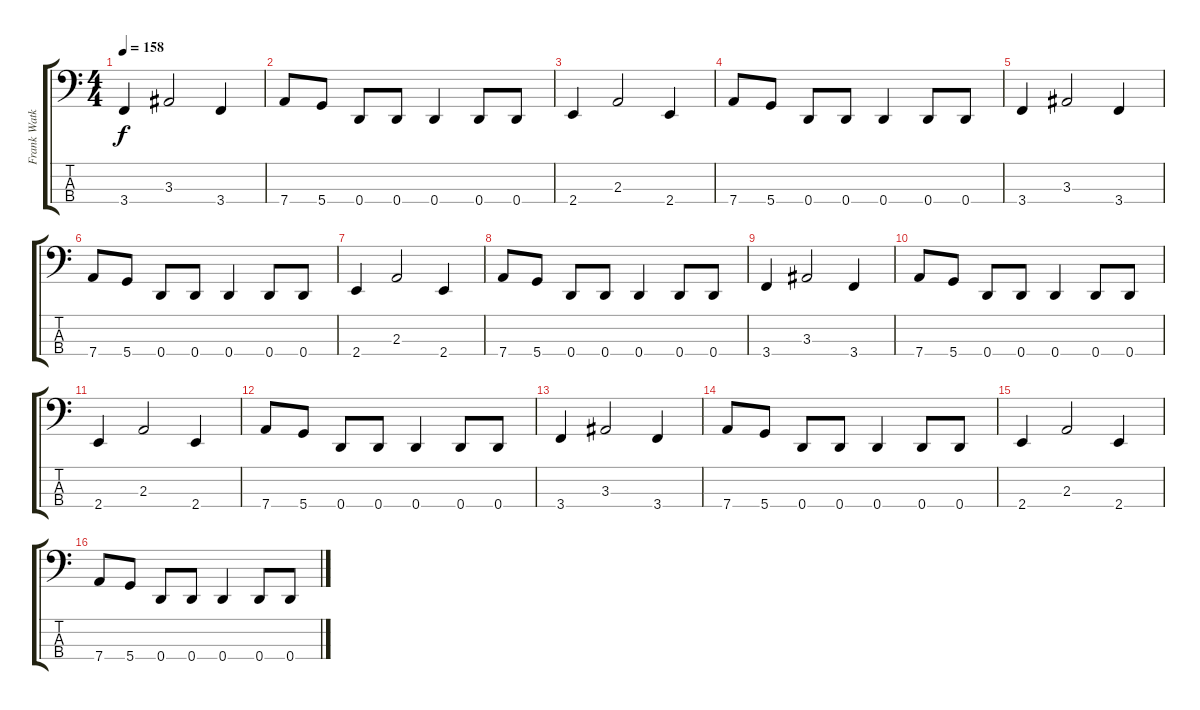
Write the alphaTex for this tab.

\track ("Frank Watkins (Bass)" "Frank Watk") {instrument acousticbass}
\staff {score tabs}
\tuning (F2 C2 G1 D1) {hide}
\ts (4 4)
\tempo 158
\clef f4
\ks c
3.4.4{dy f} 3.3.2 3.4.4 |
7.4.8 5.4.8 0.4.8 0.4.8 0.4.4 0.4.8 0.4.8 |
2.4.4 2.3.2 2.4.4 |
7.4.8 5.4.8 0.4.8 0.4.8 0.4.4 0.4.8 0.4.8 |
3.4.4 3.3.2 3.4.4 |
7.4.8 5.4.8 0.4.8 0.4.8 0.4.4 0.4.8 0.4.8 |
2.4.4 2.3.2 2.4.4 |
7.4.8 5.4.8 0.4.8 0.4.8 0.4.4 0.4.8 0.4.8 |
3.4.4 3.3.2 3.4.4 |
7.4.8 5.4.8 0.4.8 0.4.8 0.4.4 0.4.8 0.4.8 |
2.4.4 2.3.2 2.4.4 |
7.4.8 5.4.8 0.4.8 0.4.8 0.4.4 0.4.8 0.4.8 |
3.4.4 3.3.2 3.4.4 |
7.4.8 5.4.8 0.4.8 0.4.8 0.4.4 0.4.8 0.4.8 |
2.4.4 2.3.2 2.4.4 |
7.4.8 5.4.8 0.4.8 0.4.8 0.4.4 0.4.8 0.4.8
